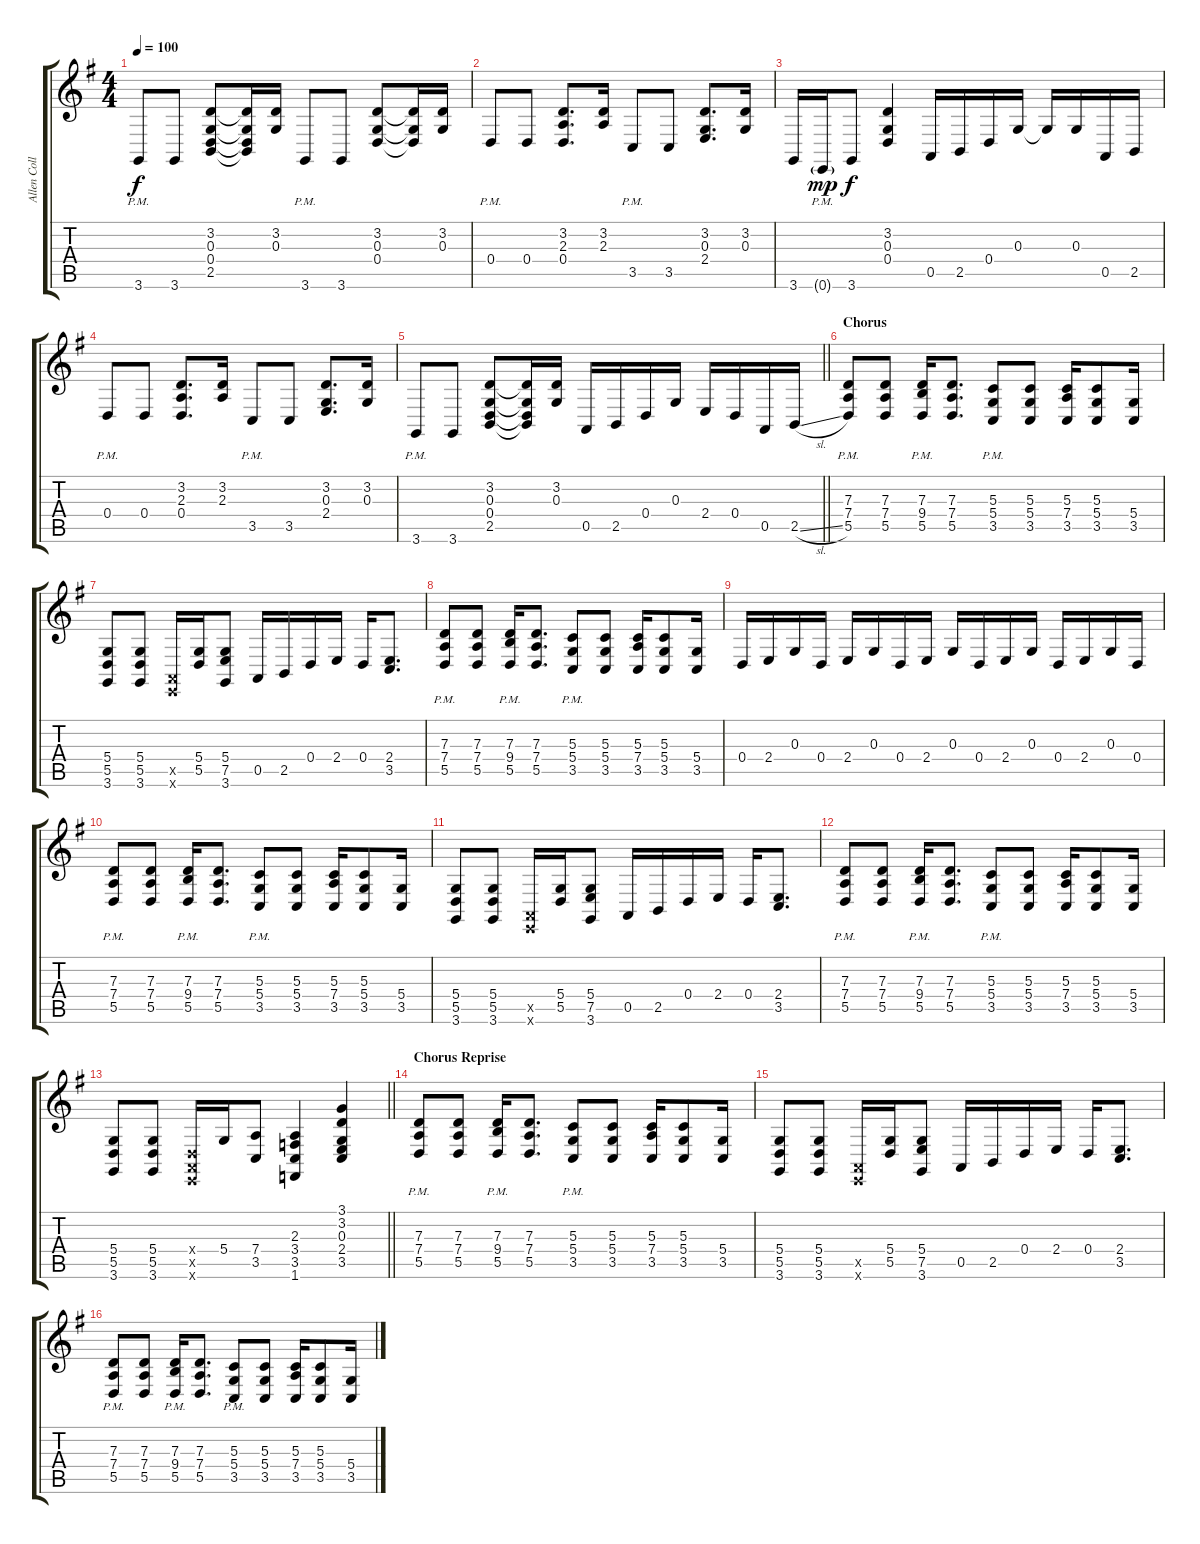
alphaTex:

\track ("Allen Collins" "Allen Coll") {instrument lead2sawtooth}
\staff {score tabs}
\tuning (E4 B3 G3 D3 A2 E2) {hide}
\ts (4 4)
\tempo 100
\clef g2
\ks g
3.6{pm}.8{dy f} 3.6.8 (3.2 0.3 0.4 2.5).8 (3.2{t} 0.3{t} 0.4{t} 2.5{t}).16 (3.2 0.3).16 3.6{pm}.8 3.6.8 (3.2 0.3 0.4).8 (3.2{t} 0.3{t} 0.4{t}).16 (3.2 0.3).16 |
0.4{pm}.8 0.4.8 (3.2 2.3 0.4).8{d} (3.2 2.3).16 3.5{pm}.8 3.5.8 (3.2 0.3 2.4).8{d} (3.2 0.3).16 |
3.6.16 0.6{g pm}.16{dy mp} 3.6.8{dy f} (3.2 0.3 0.4).4 0.5.16 2.5.16 0.4.16 0.3.16 0.3{t}.16 0.3.16 0.5.16 2.5.16 |
0.4{pm}.8 0.4.8 (3.2 2.3 0.4).8{d} (3.2 2.3).16 3.5{pm}.8 3.5.8 (3.2 0.3 2.4).8{d} (3.2 0.3).16 |
\barLineRight lightlight
3.6{pm}.8 3.6.8 (3.2 0.3 0.4 2.5).8 (3.2{t} 0.3{t} 0.4{t} 2.5{t}).16 (3.2 0.3).16 0.5.16 2.5.16 0.4.16 0.3.16 2.4.16 0.4.16 0.5.16 2.5{sl}.16 |
\section ("" "Chorus")
(7.3 7.4{pm} 5.5{pm}).8 (7.3 7.4 5.5).8 (7.3 9.4{pm} 5.5{pm}).16 (7.3 7.4 5.5).8{d} (5.3 5.4{pm} 3.5{pm}).8 (5.3 5.4 3.5).8 (5.3 7.4 3.5).16 (5.3 5.4 3.5).8 (5.4 3.5).16 |
(5.4 5.5 3.6).8 (5.4 5.5 3.6).8 (0.5{x} 0.6{x}).16 (5.4 5.5).16 (5.4 7.5 3.6).8 0.5.16 2.5.16 0.4.16 2.4.16 0.4.16 (2.4 3.5).8{d} |
(7.3 7.4{pm} 5.5{pm}).8 (7.3 7.4 5.5).8 (7.3 9.4{pm} 5.5{pm}).16 (7.3 7.4 5.5).8{d} (5.3 5.4{pm} 3.5{pm}).8 (5.3 5.4 3.5).8 (5.3 7.4 3.5).16 (5.3 5.4 3.5).8 (5.4 3.5).16 |
0.4.16 2.4.16 0.3.16 0.4.16 2.4.16 0.3.16 0.4.16 2.4.16 0.3.16 0.4.16 2.4.16 0.3.16 0.4.16 2.4.16 0.3.16 0.4.16 |
(7.3 7.4{pm} 5.5{pm}).8 (7.3 7.4 5.5).8 (7.3 9.4{pm} 5.5{pm}).16 (7.3 7.4 5.5).8{d} (5.3 5.4{pm} 3.5{pm}).8 (5.3 5.4 3.5).8 (5.3 7.4 3.5).16 (5.3 5.4 3.5).8 (5.4 3.5).16 |
(5.4 5.5 3.6).8 (5.4 5.5 3.6).8 (0.5{x} 0.6{x}).16 (5.4 5.5).16 (5.4 7.5 3.6).8 0.5.16 2.5.16 0.4.16 2.4.16 0.4.16 (2.4 3.5).8{d} |
(7.3 7.4{pm} 5.5{pm}).8 (7.3 7.4 5.5).8 (7.3 9.4{pm} 5.5{pm}).16 (7.3 7.4 5.5).8{d} (5.3 5.4{pm} 3.5{pm}).8 (5.3 5.4 3.5).8 (5.3 7.4 3.5).16 (5.3 5.4 3.5).8 (5.4 3.5).16 |
\barLineRight lightlight
(5.4 5.5 3.6).8 (5.4 5.5 3.6).8 (0.4{x} 0.5{x} 0.6{x}).16 5.4.16 (7.4 3.5).8 (2.3 3.4 3.5 1.6).4 (3.1 3.2 0.3 2.4 3.5).4 |
\section ("" "Chorus Reprise")
(7.3 7.4{pm} 5.5{pm}).8 (7.3 7.4 5.5).8 (7.3 9.4{pm} 5.5{pm}).16 (7.3 7.4 5.5).8{d} (5.3 5.4{pm} 3.5{pm}).8 (5.3 5.4 3.5).8 (5.3 7.4 3.5).16 (5.3 5.4 3.5).8 (5.4 3.5).16 |
(5.4 5.5 3.6).8 (5.4 5.5 3.6).8 (0.5{x} 0.6{x}).16 (5.4 5.5).16 (5.4 7.5 3.6).8 0.5.16 2.5.16 0.4.16 2.4.16 0.4.16 (2.4 3.5).8{d} |
(7.3 7.4{pm} 5.5{pm}).8 (7.3 7.4 5.5).8 (7.3 9.4{pm} 5.5{pm}).16 (7.3 7.4 5.5).8{d} (5.3 5.4{pm} 3.5{pm}).8 (5.3 5.4 3.5).8 (5.3 7.4 3.5).16 (5.3 5.4 3.5).8 (5.4 3.5).16
